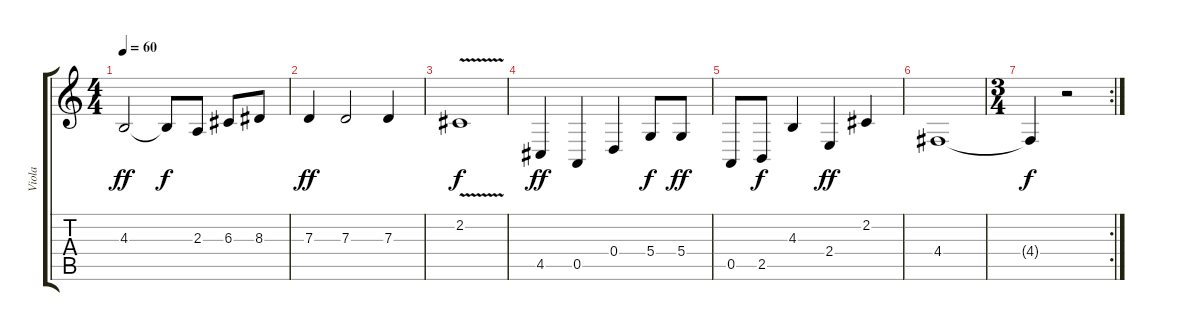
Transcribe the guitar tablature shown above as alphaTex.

\track ("Viola" "Viola") {instrument viola}
\staff {score tabs}
\tuning (E4 B3 G3 D3 A2 E2) {hide}
\ts (4 4)
\tempo 60
\clef g2
\ks c
4.3.2{dy ff} 4.3{t}.8{dy f} 2.3.8 6.3.8 8.3.8 |
7.3.4{dy ff} 7.3.2 7.3.4 |
2.2{v}.1{dy f} |
4.5.4{dy ff} 0.5.4 0.4.4 5.4.8{dy f} 5.4.8{dy ff} |
0.5.8 2.5.8{dy f} 4.3.4 2.4.4{dy ff} 2.2.4 |
4.4.1 |
\rc 2
\ts (3 4)
4.4{t}.4{dy f} r.2
